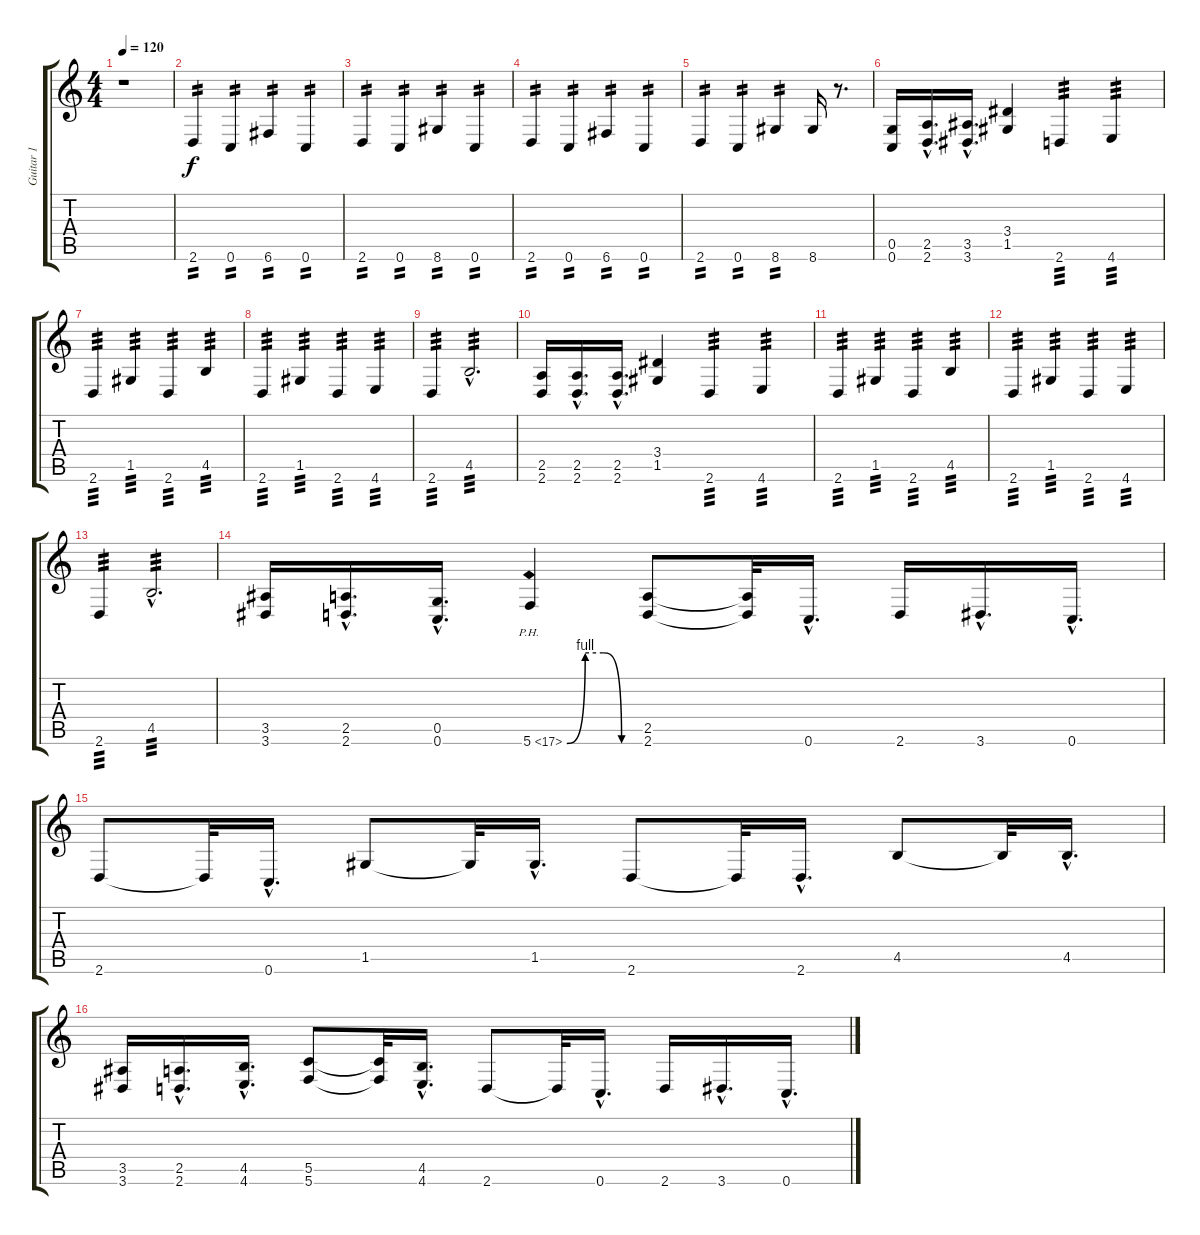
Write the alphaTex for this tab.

\track ("Guitar 1" "Guitar 1") {instrument distortionguitar}
\staff {score tabs}
\tuning (D4 A3 F3 C3 G2 C2) {hide}
\ts (4 4)
\tempo 120
\clef g2
\ks c
r.1{dy f instrument distortionguitar} |
2.6.4{tp 2 instrument electricguitarclean} 0.6.4{tp 2} 6.6.4{tp 2} 0.6.4{tp 2} |
2.6.4{tp 2} 0.6.4{tp 2} 8.6.4{tp 2} 0.6.4{tp 2 instrument distortionguitar} |
2.6.4{tp 2} 0.6.4{tp 2} 6.6.4{tp 2} 0.6.4{tp 2} |
2.6.4{tp 2} 0.6.4{tp 2} 8.6.4{tp 2} 8.6.16 r.8{d} |
(0.5 0.6).16 (2.5{hac} 2.6{hac}).16{d} (3.5{hac} 3.6{hac}).16{d} (3.4 1.5).4 2.6.4{tp 3} 4.6.4{tp 3} |
2.6.4{tp 3} 1.5.4{tp 3} 2.6.4{tp 3} 4.5.4{tp 3} |
2.6.4{tp 3} 1.5.4{tp 3} 2.6.4{tp 3} 4.6.4{tp 3} |
2.6.4{tp 3} 4.5{hac}.2{d tp 3} |
(2.5 2.6).16 (2.5{hac} 2.6{hac}).16{d} (2.5{hac} 2.6{hac}).16{d} (3.4 1.5).4 2.6.4{tp 3} 4.6.4{tp 3} |
2.6.4{tp 3} 1.5.4{tp 3} 2.6.4{tp 3} 4.5.4{tp 3} |
2.6.4{tp 3} 1.5.4{tp 3} 2.6.4{tp 3} 4.6.4{tp 3} |
2.6.4{tp 3} 4.5{hac}.2{d tp 3} |
(3.5 3.6).16 (2.5{hac} 2.6{hac}).16{d} (0.5{hac} 0.6{hac}).16{d} 5.6{be (custom 0 0 15 4 30 4 45 0 60 0) ph 12}.4 (2.5 2.6).8 (2.5{t} 2.6{t}).32 0.6{hac}.16{d} 2.6.16 3.6{hac}.16{d} 0.6{hac}.16{d} |
2.6.8 2.6{t}.32 0.6{hac}.16{d} 1.5.8 1.5{t}.32 1.5{hac}.16{d} 2.6.8 2.6{t}.32 2.6{hac}.16{d} 4.5.8 4.5{t}.32 4.5{hac}.16{d} |
(3.5 3.6).16 (2.5{hac} 2.6{hac}).16{d} (4.5{hac} 4.6{hac}).16{d} (5.5 5.6).8 (5.5{t} 5.6{t}).32 (4.5{hac} 4.6{hac}).16{d} 2.6.8 2.6{t}.32 0.6{hac}.16{d} 2.6.16 3.6{hac}.16{d} 0.6{hac}.16{d}
